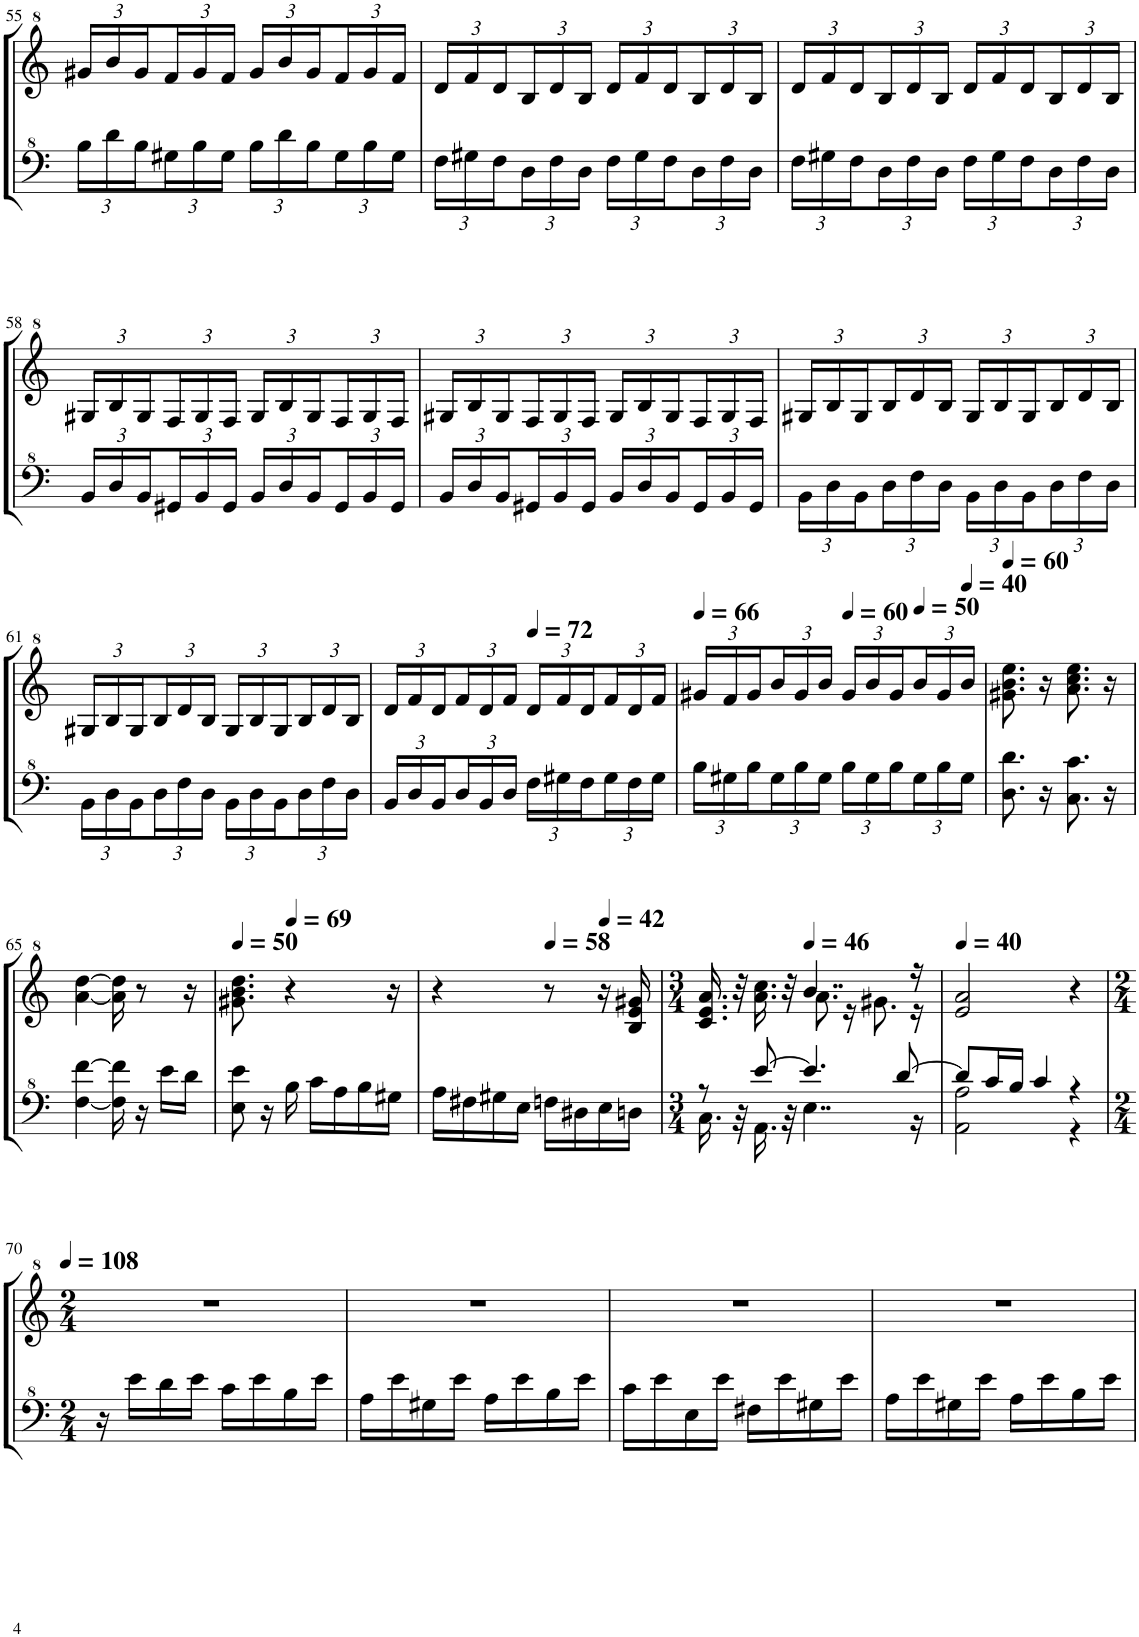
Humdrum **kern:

**kern	**kern
*part1	*part1
*staff2	*staff1
*I"Model III	*
!!LO:PB:g=z
*clefF^4	*clefG^2
*k[]	*k[]
*M2/4	*M2/4
*Xbrackettup	*Xbrackettup
=55	=55
24b\LL	24gg#X/LL
24dd\	24bb/
24b\	24gg#/
24g#X\	24ff/
24b\	24gg#/
24g#\JJ	24ff/JJ
24b\LL	24gg#/LL
24dd\	24bb/
24b\	24gg#/
24g#\	24ff/
24b\	24gg#/
24g#\JJ	24ff/JJ
=56	=56
24f\LL	24dd/LL
24g#X\	24ff/
24f\	24dd/
24d\	24b/
24f\	24dd/
24d\JJ	24b/JJ
24f\LL	24dd/LL
24g#\	24ff/
24f\	24dd/
24d\	24b/
24f\	24dd/
24d\JJ	24b/JJ
=57	=57
24f\LL	24dd/LL
24g#X\	24ff/
24f\	24dd/
24d\	24b/
24f\	24dd/
24d\JJ	24b/JJ
24f\LL	24dd/LL
24g#\	24ff/
24f\	24dd/
24d\	24b/
24f\	24dd/
24d\JJ	24b/JJ
!!LO:LB:g=z
=58	=58
24B/LL	24g#X/LL
24d/	24b/
24B/	24g#/
24G#X/	24f/
24B/	24g#/
24G#/JJ	24f/JJ
24B/LL	24g#/LL
24d/	24b/
24B/	24g#/
24G#/	24f/
24B/	24g#/
24G#/JJ	24f/JJ
=59	=59
24B/LL	24g#X/LL
24d/	24b/
24B/	24g#/
24G#X/	24f/
24B/	24g#/
24G#/JJ	24f/JJ
24B/LL	24g#/LL
24d/	24b/
24B/	24g#/
24G#/	24f/
24B/	24g#/
24G#/JJ	24f/JJ
=60	=60
24B\LL	24g#X/LL
24d\	24b/
24B\	24g#/
24d\	24b/
24f\	24dd/
24d\JJ	24b/JJ
24B\LL	24g#/LL
24d\	24b/
24B\	24g#/
24d\	24b/
24f\	24dd/
24d\JJ	24b/JJ
!!LO:LB:g=z
=61	=61
24B\LL	24g#X/LL
24d\	24b/
24B\	24g#/
24d\	24b/
24f\	24dd/
24d\JJ	24b/JJ
24B\LL	24g#/LL
24d\	24b/
24B\	24g#/
24d\	24b/
24f\	24dd/
24d\JJ	24b/JJ
=62	=62
24B/LL	24dd/LL
24d/	24ff/
24B/	24dd/
24d/	24ff/
24B/	24dd/
24d/JJ	24ff/JJ
*	*MM72
24f\LL	24dd/LL
24g#X\	24ff/
24f\	24dd/
24g#\	24ff/
24f\	24dd/
24g#\JJ	24ff/JJ
=63	=63
*	*MM66
24b\LL	24gg#X/LL
24g#X\	24ff/
24b\	24gg#/
24g#\	24bb/
24b\	24gg#/
24g#\JJ	24bb/JJ
*	*MM60
24b\LL	24gg#/LL
24g#\	24bb/
24b\	24gg#/
*	*MM50
24g#\	24bb/
24b\	24gg#/
*	*MM40
24g#\JJ	24bb/JJ
=64	=64
*	*MM60
8.d\ 8.dd\	8.gg#X\ 8.bb\ 8.eee\
16r	16r
8.c\ 8.cc\	8.aa\ 8.ccc\ 8.eee\
16r	16r
!!LO:LB:g=z
=65	=65
[4f\ [4ff\	[4aa\ [4ddd\
16f\] 16ff\]	16aa\] 16ddd\]
16r	8r
16ee\LL	.
16dd\JJ	16r
=66	=66
*	*MM50
8e\ 8ee\	8.gg#X\ 8.bb\ 8.ddd\
16r	.
*	*MM69
16b\	4r
16cc\LL	.
16a\	.
16b\	.
16g#X\JJ	16r
=67	=67
16a\LL	4r
16f#X\	.
16g#X\	.
16e\JJ	.
*	*MM58
16fn\LL	8r
16d#X\	.
*	*MM42
16e\	16r
16dn\JJ	16b/ 16ee/ 16gg#X/
=68	=68
*M3/4	*M3/4
*^	*^
8r	16.c\	16.cc/ 16.ee/ 16.aa/	4ryy
.	32r	32r	.
[8ee/	16.A\	16.aa\ 16.ccc\	.
.	32r	32r	.
*	*	*MM46	*
4.ee/]	4..e\	4..bb/	8.aa\
.	.	.	16r
.	.	.	8.gg#X\
[8dd/	.	.	.
.	16r	16r	16r
*	*	*v	*v
=69	=69	=69
*	*	*MM40
8dd/L]	2A\ 2a\	2ee/ 2aa/
16cc/L	.	.
16b/JJ	.	.
4cc/	.	.
4r	4r	4r
*v	*v	*
!!LO:LB:g=z
=70	=70
*M2/4	*M2/4
*	*MM108
16r	2r
16ee\LL	.
16dd\	.
16ee\JJ	.
16cc\LL	.
16ee\	.
16b\	.
16ee\JJ	.
=71	=71
16a\LL	2r
16ee\	.
16g#X\	.
16ee\JJ	.
16a\LL	.
16ee\	.
16b\	.
16ee\JJ	.
=72	=72
16cc\LL	2r
16ee\	.
16e\	.
16ee\JJ	.
16f#X\LL	.
16ee\	.
16g#X\	.
16ee\JJ	.
=73	=73
16a\LL	2r
16ee\	.
16g#X\	.
16ee\JJ	.
16a\LL	.
16ee\	.
16b\	.
16ee\JJ	.
=	=
*-	*-
